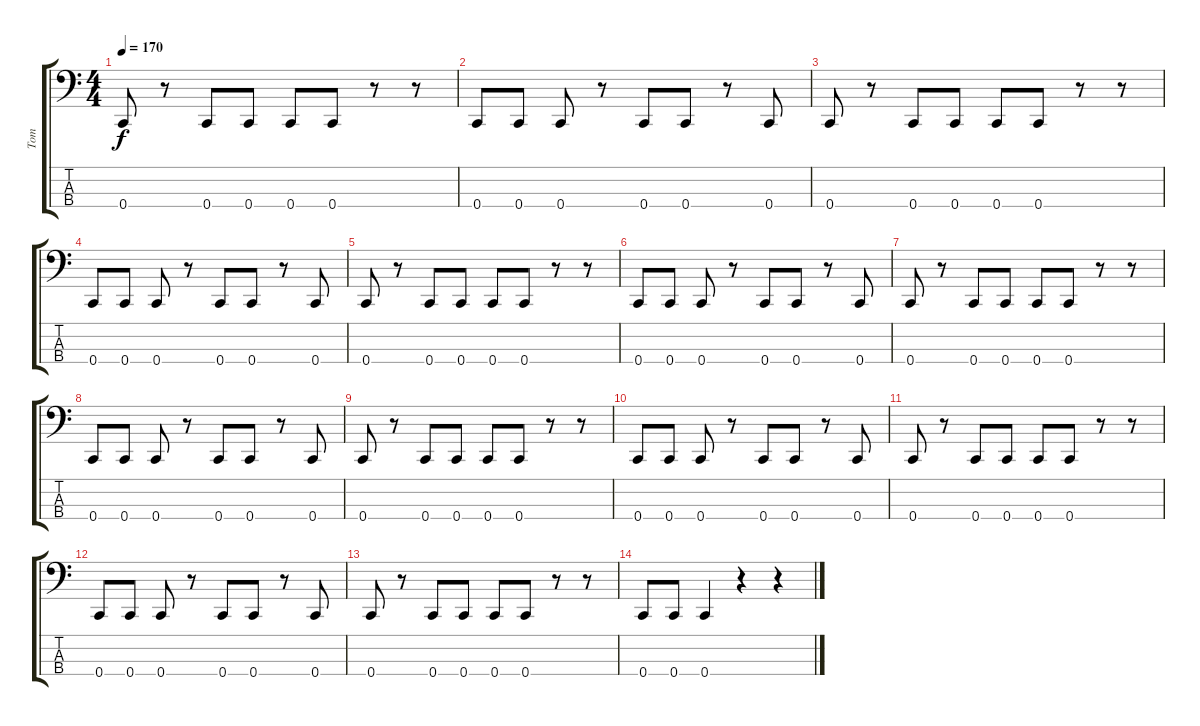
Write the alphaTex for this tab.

\track ("Tom" "Tom") {instrument electricbasspick}
\staff {score tabs}
\tuning (Eb2 Bb1 F1 C1) {hide}
\ts (4 4)
\tempo 170
\clef f4
\ks c
0.4.8{dy f} r.8 0.4.8 0.4.8 0.4.8 0.4.8 r.8 r.8 |
0.4.8 0.4.8 0.4.8 r.8 0.4.8 0.4.8 r.8 0.4.8 |
0.4.8 r.8 0.4.8 0.4.8 0.4.8 0.4.8 r.8 r.8 |
0.4.8 0.4.8 0.4.8 r.8 0.4.8 0.4.8 r.8 0.4.8 |
0.4.8 r.8 0.4.8 0.4.8 0.4.8 0.4.8 r.8 r.8 |
0.4.8 0.4.8 0.4.8 r.8 0.4.8 0.4.8 r.8 0.4.8 |
0.4.8 r.8 0.4.8 0.4.8 0.4.8 0.4.8 r.8 r.8 |
0.4.8 0.4.8 0.4.8 r.8 0.4.8 0.4.8 r.8 0.4.8 |
0.4.8 r.8 0.4.8 0.4.8 0.4.8 0.4.8 r.8 r.8 |
0.4.8 0.4.8 0.4.8 r.8 0.4.8 0.4.8 r.8 0.4.8 |
0.4.8 r.8 0.4.8 0.4.8 0.4.8 0.4.8 r.8 r.8 |
0.4.8 0.4.8 0.4.8 r.8 0.4.8 0.4.8 r.8 0.4.8 |
0.4.8 r.8 0.4.8 0.4.8 0.4.8 0.4.8 r.8 r.8 |
0.4.8 0.4.8 0.4.4 r.4 r.4
